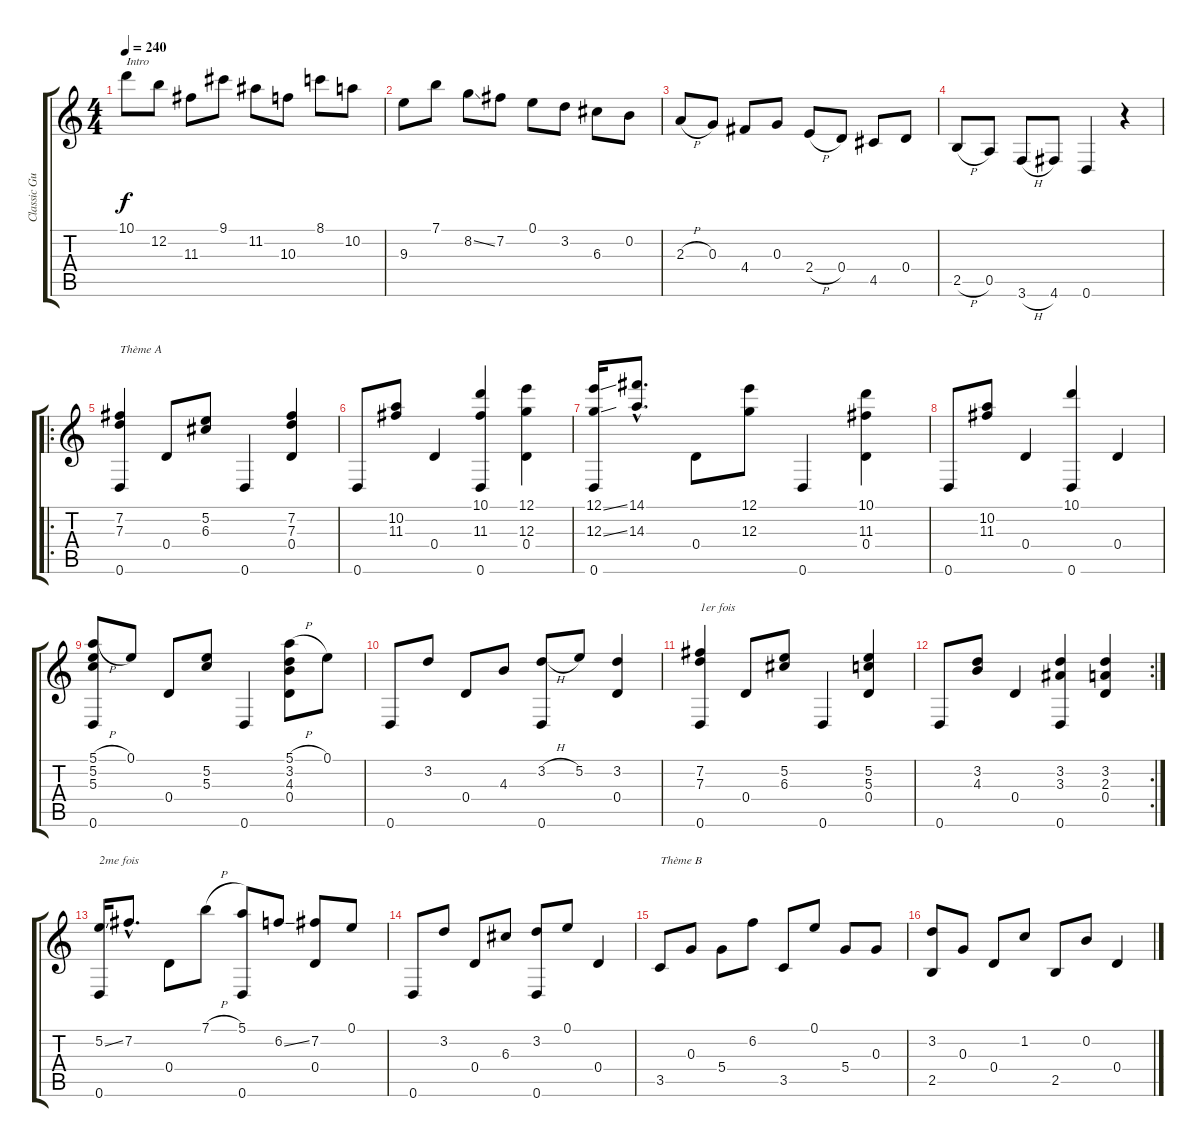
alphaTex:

\track ("Classic Guitar" "Classic Gu") {instrument acousticguitarnylon}
\staff {score tabs}
\tuning (E4 B3 G3 D3 A2 D2) {hide}
\ts (4 4)
\tempo 240
\clef g2
\ks c
10.1.8{txt "Intro" dy f instrument acousticguitarnylon} 12.2.8 11.3.8 9.1.8 11.2.8 10.3.8 8.1.8 10.2.8 |
9.3.8 7.1.8 8.2{ss}.8 7.2.8 0.1.8 3.2.8 6.3.8 0.2.8 |
2.3{h}.8 0.3.8 4.4.8 0.3.8 2.4{h}.8 0.4.8 4.5.8 0.4.8 |
2.5{h}.8 0.5.8 3.6{h}.8 4.6.8 0.6.4 r.4 |
\ro
(7.2 7.3 0.6).4{txt "Thème A"} 0.4.8 (5.2 6.3).8 0.6.4 (7.2 7.3 0.4).4 |
0.6.8 (10.2 11.3).8 0.4.4 (10.1 11.3 0.6).4 (12.1 12.3 0.4).4 |
(12.1{ss} 12.3{ss} 0.6).16 (14.1{hac} 14.3{hac}).8{d} 0.4.8 (12.1 12.3).8 0.6.4 (10.1 11.3 0.4).4 |
0.6.8 (10.2 11.3).8 0.4.4 (10.1 0.6).4 0.4.4 |
(5.1{h} 5.2 5.3 0.6).8 0.1.8 0.4.8 (5.2 5.3).8 0.6.4 (5.1{h} 3.2 4.3 0.4).8 0.1.8 |
0.6.8 3.2.8 0.4.8 4.3.8 (3.2{h} 0.6).8 5.2.8 (3.2 0.4).4 |
(7.2 7.3 0.6).4{txt "1er fois"} 0.4.8 (5.2 6.3).8 0.6.4 (5.2 5.3 0.4).4 |
\rc 2
0.6.8 (3.2 4.3).8 0.4.4 (3.2 3.3 0.6).4 (3.2 2.3 0.4).4 |
(5.2{ss} 0.6).16{txt "2me fois"} 7.2{hac}.8{d} 0.4.8 7.1{h}.8 (5.1 0.6).8 6.2{ss}.8 (7.2 0.4).8 0.1.8 |
0.6.8 3.2.8 0.4.8 6.3.8 (3.2 0.6).8 0.1.8 0.4.4 |
3.5.8{txt "Thème B"} 0.3.8 5.4.8 6.2.8 3.5.8 0.1.8 5.4.8 0.3.8 |
(3.2 2.5).8 0.3.8 0.4.8 1.2.8 2.5.8 0.2.8 0.4.4
